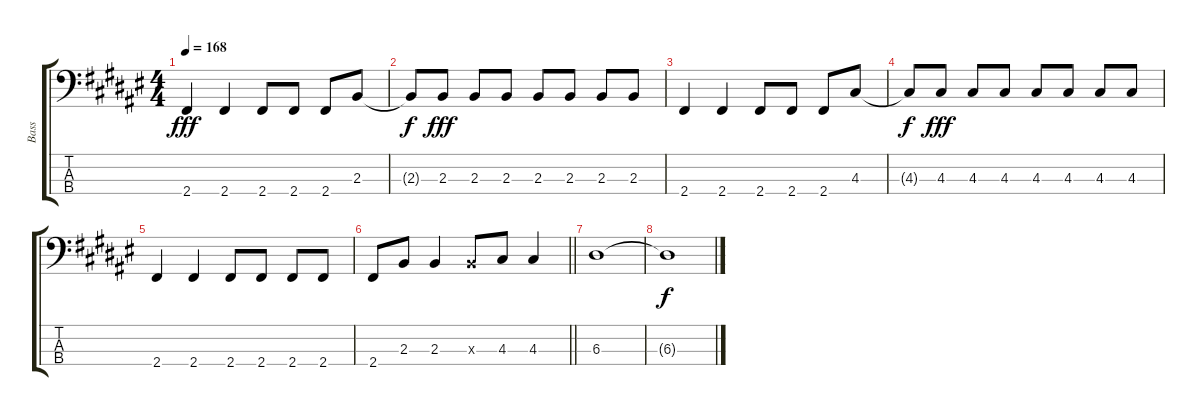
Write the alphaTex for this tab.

\track ("Bass" "Bass") {instrument electricbassfinger}
\staff {score tabs}
\tuning (G2 D2 A1 E1) {hide}
\ts (4 4)
\tempo 168
\clef f4
\ks f#
2.4.4{dy fff} 2.4.4 2.4.8 2.4.8 2.4.8 2.3.8 |
2.3{t}.8{dy f} 2.3.8{dy fff} 2.3.8 2.3.8 2.3.8 2.3.8 2.3.8 2.3.8 |
2.4.4 2.4.4 2.4.8 2.4.8 2.4.8 4.3.8 |
4.3{t}.8{dy f} 4.3.8{dy fff} 4.3.8 4.3.8 4.3.8 4.3.8 4.3.8 4.3.8 |
2.4.4 2.4.4 2.4.8 2.4.8 2.4.8 2.4.8 |
\barLineRight lightlight
2.4.8 2.3.8 2.3.4 2.3{x}.8 4.3.8 4.3.4 |
6.3.1 |
6.3{t}.1{dy f}
